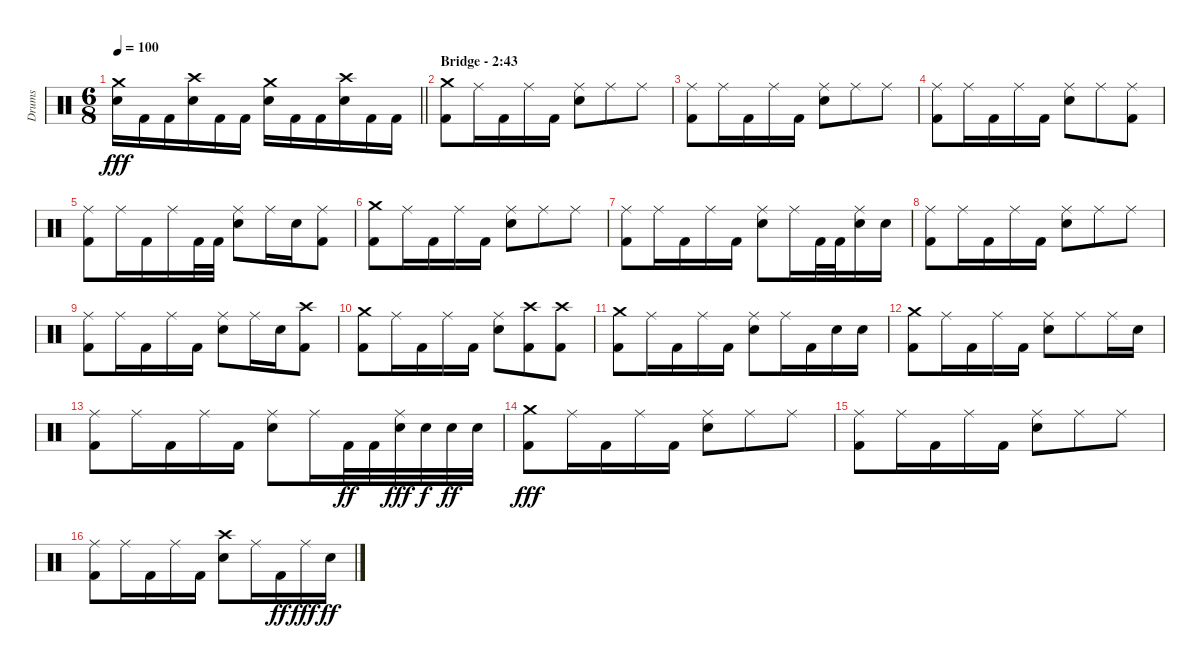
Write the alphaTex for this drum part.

\track ("Drums" "Drums") {instrument percussion}
\staff {score}
\articulation defaults
\ts (6 8)
\tempo 100
\clef neutral
\barLineRight lightlight
\ks c
("Crash medium (hit)" "Electric Snare (hit)").16{dy fff} "Kick (hit) 2".16 "Kick (hit) 2".16 ("Crash high (hit)" "Electric Snare (hit)").16 "Kick (hit) 2".16 "Kick (hit) 2".16 ("Crash medium (hit)" "Electric Snare (hit)").16 "Kick (hit) 2".16 "Kick (hit) 2".16 ("Crash high (hit)" "Electric Snare (hit)").16 "Kick (hit) 2".16 "Kick (hit) 2".16 |
\section ("" "Bridge - 2:43")
("Crash medium (hit)" "Kick (hit) 2").8 "Ride (middle)".16 "Kick (hit) 2".16 "Ride (middle)".16 "Kick (hit) 2".16 ("Ride (middle)" "Electric Snare (hit)").8 "Ride (middle)".8 "Ride (middle)".8 |
("Ride (middle)" "Kick (hit) 2").8 "Ride (middle)".16 "Kick (hit) 2".16 "Ride (middle)".16 "Kick (hit) 2".16 ("Ride (middle)" "Electric Snare (hit)").8 "Ride (middle)".8 "Ride (middle)".8 |
("Ride (middle)" "Kick (hit) 2").8 "Ride (middle)".16 "Kick (hit) 2".16 "Ride (middle)".16 "Kick (hit) 2".16 ("Ride (middle)" "Electric Snare (hit)").8 "Ride (middle)".8 ("Ride (middle)" "Kick (hit) 2").8 |
("Ride (middle)" "Kick (hit) 2").8 "Ride (middle)".16 "Kick (hit) 2".16 "Ride (middle)".16 "Kick (hit) 2".32 "Kick (hit) 2".32 ("Ride (middle)" "Electric Snare (hit)").8 "Ride (middle)".16 "Electric Snare (hit)".16 ("Ride (middle)" "Kick (hit) 2").8 |
("Crash medium (hit)" "Kick (hit) 2").8 "Ride (middle)".16 "Kick (hit) 2".16 "Ride (middle)".16 "Kick (hit) 2".16 ("Ride (middle)" "Electric Snare (hit)").8 "Ride (middle)".8 "Ride (middle)".8 |
("Ride (middle)" "Kick (hit) 2").8 "Ride (middle)".16 "Kick (hit) 2".16 "Ride (middle)".16 "Kick (hit) 2".16 ("Ride (middle)" "Electric Snare (hit)").8 "Ride (middle)".16 "Kick (hit) 2".32 "Kick (hit) 2".32 ("Ride (middle)" "Electric Snare (hit)").16 "Electric Snare (hit)".16 |
("Ride (middle)" "Kick (hit) 2").8 "Ride (middle)".16 "Kick (hit) 2".16 "Ride (middle)".16 "Kick (hit) 2".16 ("Ride (middle)" "Electric Snare (hit)").8 "Ride (middle)".8 "Ride (middle)".8 |
("Ride (middle)" "Kick (hit) 2").8 "Ride (middle)".16 "Kick (hit) 2".16 "Ride (middle)".16 "Kick (hit) 2".16 ("Ride (middle)" "Electric Snare (hit)").8 "Ride (middle)".16 "Electric Snare (hit)".16 ("Crash high (hit)" "Kick (hit) 2").8 |
("Crash medium (hit)" "Kick (hit) 2").8 "Ride (middle)".16 "Kick (hit) 2".16 "Ride (middle)".16 "Kick (hit) 2".16 ("Ride (middle)" "Electric Snare (hit)").8 ("Crash high (hit)" "Kick (hit) 2").8 ("Crash high (hit)" "Kick (hit) 2").8 |
("Crash medium (hit)" "Kick (hit) 2").8 "Ride (middle)".16 "Kick (hit) 2".16 "Ride (middle)".16 "Kick (hit) 2".16 ("Ride (middle)" "Electric Snare (hit)").8 "Ride (middle)".16 "Kick (hit) 2".16 "Electric Snare (hit)".16 "Electric Snare (hit)".16 |
("Crash medium (hit)" "Kick (hit) 2").8 "Ride (middle)".16 "Kick (hit) 2".16 "Ride (middle)".16 "Kick (hit) 2".16 ("Ride (middle)" "Electric Snare (hit)").8 "Ride (middle)".8 "Ride (middle)".16 "Electric Snare (hit)".16 |
("Ride (middle)" "Kick (hit) 2").8 "Ride (middle)".16 "Kick (hit) 2".16 "Ride (middle)".16 "Kick (hit) 2".16 ("Ride (middle)" "Electric Snare (hit)").8 "Ride (middle)".16 "Kick (hit) 2".32{dy ff} "Kick (hit) 2".32 ("Ride (middle)" "Electric Snare (hit)").32{dy fff} "Electric Snare (hit)".32{dy f} "Electric Snare (hit)".32{dy ff} "Electric Snare (hit)".32 |
("Crash medium (hit)" "Kick (hit) 2").8{dy fff} "Ride (middle)".16 "Kick (hit) 2".16 "Ride (middle)".16 "Kick (hit) 2".16 ("Ride (middle)" "Electric Snare (hit)").8 "Ride (middle)".8 "Ride (middle)".8 |
("Ride (middle)" "Kick (hit) 2").8 "Ride (middle)".16 "Kick (hit) 2".16 "Ride (middle)".16 "Kick (hit) 2".16 ("Ride (middle)" "Electric Snare (hit)").8 "Ride (middle)".8 "Ride (middle)".8 |
("Ride (middle)" "Kick (hit) 2").8 "Ride (middle)".16 "Kick (hit) 2".16 "Ride (middle)".16 "Kick (hit) 2".16 ("Crash high (hit)" "Electric Snare (hit)").8 "Ride (middle)".16 "Kick (hit) 2".16{dy ff} "Ride (middle)".16{dy fff} "Electric Snare (hit)".16{dy ff}
